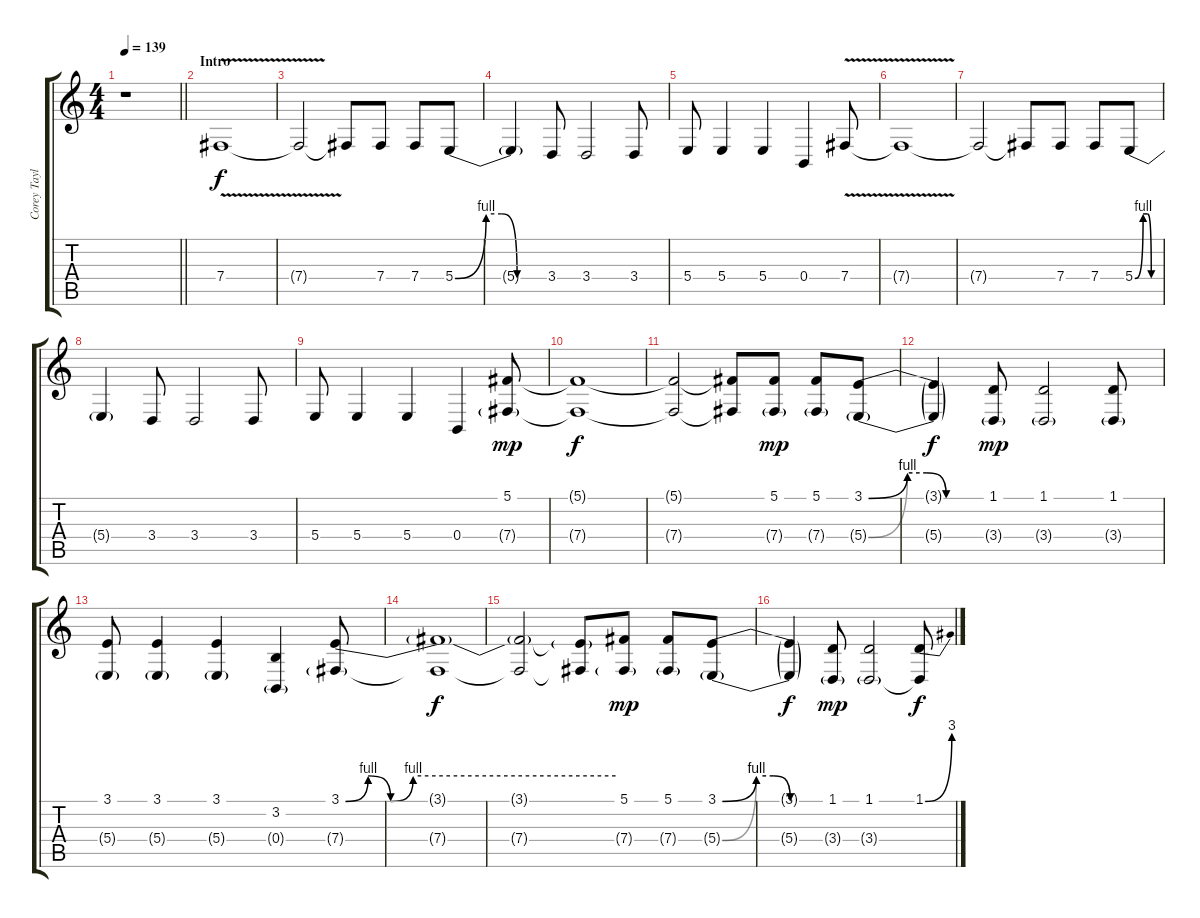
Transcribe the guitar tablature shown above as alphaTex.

\track ("Corey Taylor" "Corey Tayl") {instrument altosax}
\staff {score tabs}
\tuning (Db4 Ab3 E3 B2 Gb2 B1) {hide}
\ts (4 4)
\tempo 139
\clef g2
\barLineRight lightlight
\ks c
r.1{dy f instrument altosax} |
\section ("" "Intro")
7.4{v}.1 |
7.4{t}.2 7.4{t}.8 7.4.8 7.4.8 5.4{be (custom 0 0 20 4 30 4 40 0 60 0)}.8 |
5.4{t}.4 3.4.8 3.4.2 3.4.8 |
5.4.8 5.4.4 5.4.4 0.4.4 7.4{v}.8 |
7.4{t}.1 |
7.4{t}.2 7.4{t}.8 7.4.8 7.4.8 5.4{be (custom 0 0 20 4 30 4 40 0 60 0)}.8 |
5.4{t}.4 3.4.8 3.4.2 3.4.8 |
5.4.8 5.4.4 5.4.4 0.4.4 (5.1 7.4{g}).8{dy mp} |
(5.1{t} 7.4{t}).1{dy f} |
(5.1{t} 7.4{t}).2 (5.1{t} 7.4{t}).8 (5.1 7.4{g}).8{dy mp} (5.1 7.4{g}).8 (3.1{be (custom 0 0 20 4 30 4 40 0 60 0)} 5.4{be (custom 0 0 20 4 30 4 40 0 60 0) g}).8 |
(3.1{t} 5.4{t}).4{dy f} (1.1 3.4{g}).8{dy mp} (1.1 3.4{g}).2 (1.1 3.4{g}).8 |
(3.1 5.4{g}).8 (3.1 5.4{g}).4 (3.1 5.4{g}).4 (3.2 0.4{g}).4 (3.1{be (custom 0 0 5 4 10 0 15 4 60 4)} 7.4{g}).8 |
(3.1{t} 7.4{t}).1{dy f} |
(3.1{t} 7.4{t}).2 (3.1{t} 7.4{t}).8 (5.1 7.4{g}).8{dy mp} (5.1 7.4{g}).8 (3.1{be (custom 0 0 20 4 30 4 40 0 60 0)} 5.4{be (custom 0 0 20 4 30 4 40 0 60 0) g}).8 |
(3.1{t} 5.4{t}).4{dy f} (1.1 3.4{g}).8{dy mp} (1.1 3.4{g}).2 (1.1{be (bend 0 0 60 12)} 3.4{t}).8{dy f}
